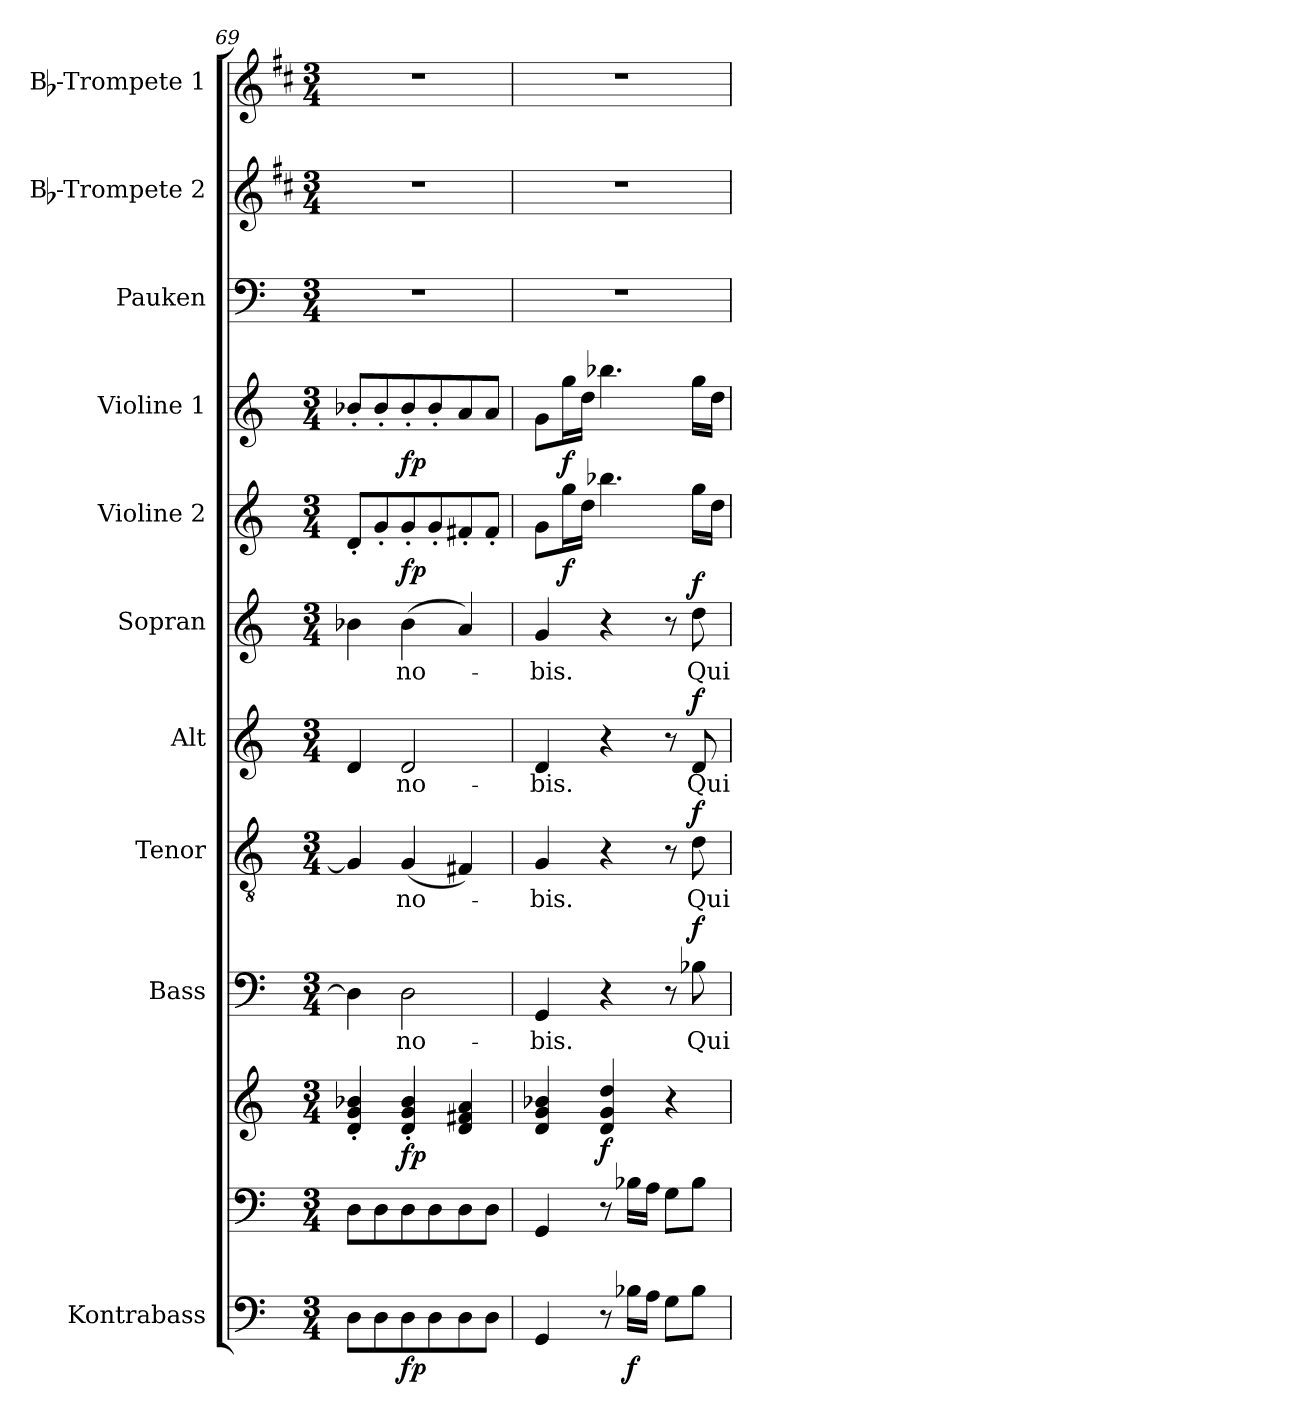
**kern	**dynam	**kern	**kern	**dynam	**kern	**text	**dynam	**kern	**text	**dynam	**kern	**text	**dynam	**kern	**text	**dynam	**kern	**dynam	**kern	**dynam	**kern	**kern	**kern
*part11	*part11	*part10	*part10	*part10	*part9	*part9	*part9	*part8	*part8	*part8	*part7	*part7	*part7	*part6	*part6	*part6	*part5	*part5	*part4	*part4	*part3	*part2	*part1
*staff12	*staff12	*staff11	*staff10	*staff10/11	*staff9	*staff9	*staff9	*staff8	*staff8	*staff8	*staff7	*staff7	*staff7	*staff6	*staff6	*staff6	*staff5	*staff5	*staff4	*staff4	*staff3	*staff2	*staff1
*I"Kontrabass	*	*	*	*	*I"Bass	*	*	*I"Tenor	*	*	*I"Alt	*	*	*I"Sopran	*	*	*I"Violine 2	*	*I"Violine 1	*	*I"Pauken	*I"Bb-Trompete 2	*I"Bb-Trompete 1
*I'Kb.	*	*	*	*	*I'B.	*	*	*I'T.	*	*	*I'A.	*	*	*I'S.	*	*	*I'Vl. 2	*	*I'Vl. 1	*	*I'Pk.	*I'Bb Trp. 2	*I'Bb Trp. 1
*clefF4	*	*clefF4	*clefG2	*	*clefF4	*	*	*clefGv2	*	*	*clefG2	*	*	*clefG2	*	*	*clefG2	*	*clefG2	*	*clefF4	*clefG2	*clefG2
*ITrd7c12	*	*	*	*	*	*	*	*	*	*	*	*	*	*	*	*	*	*	*	*	*	*ITrd1c2	*ITrd1c2
*k[]	*	*k[]	*k[]	*	*k[]	*	*	*k[]	*	*	*k[]	*	*	*k[]	*	*	*k[]	*	*k[]	*	*k[]	*k[]	*k[]
*C:	*	*C:	*C:	*	*C:	*	*	*C:	*	*	*C:	*	*	*C:	*	*	*C:	*	*C:	*	*C:	*C:	*C:
*M3/4	*	*M3/4	*M3/4	*	*M3/4	*	*	*M3/4	*	*	*M3/4	*	*	*M3/4	*	*	*M3/4	*	*M3/4	*	*M3/4	*M3/4	*M3/4
=69	=69	=69	=69	=69	=69	=69	=69	=69	=69	=69	=69	=69	=69	=69	=69	=69	=69	=69	=69	=69	=69	=69	=69
8DD\L	.	8D\L	4d/'< 4g/'< 4b-X/'<	.	4D\]	.	.	4G/]	.	.	4d/	.	.	4b-X\	.	.	8d'</L	.	8b-X'</L	.	2.r	2.r	2.r
8DD\	.	8D\	.	.	.	.	.	.	.	.	.	.	.	.	.	.	8g'</	.	8b-'</	.	.	.	.
!	!LO:DY:b	!	!	!LO:DY:b	!	!LO:LY:b	!	!	!LO:LY:b	!	!	!LO:LY:b	!	!	!LO:LY:b	!	!	!LO:DY:b	!	!LO:DY:b	!	!	!
8DD\	fp	8D\	4d/'< 4g/'< 4b-/'<	fp	2D\	no-	.	(<4G/	no-	.	2d/	no-	.	(>4b-\	no-	.	8g'</	fp	8b-'</	fp	.	.	.
8DD\	.	8D\	.	.	.	.	.	.	.	.	.	.	.	.	.	.	8g'</	.	8b-'</	.	.	.	.
8DD\	.	8D\	4d/ 4f#X/ 4a/	.	.	.	.	4F#X/)	.	.	.	.	.	4a/)	.	.	8f#X'</	.	8a/	.	.	.	.
8DD\J	.	8D\J	.	.	.	.	.	.	.	.	.	.	.	.	.	.	8f#'</J	.	8a/J	.	.	.	.
=70	=70	=70	=70	=70	=70	=70	=70	=70	=70	=70	=70	=70	=70	=70	=70	=70	=70	=70	=70	=70	=70	=70	=70
!	!	!	!	!	!	!LO:LY:b	!	!	!LO:LY:b	!	!	!LO:LY:b	!	!	!LO:LY:b	!	!	!	!	!	!	!	!
4GGG/	.	4GG/	4d/ 4g/ 4b-X/	.	4GG/	-bis.	.	4G/	-bis.	.	4d/	-bis.	.	4g/	-bis.	.	8g\L	.	8g\L	.	2.r	2.r	2.r
!	!	!	!	!	!	!	!	!	!	!	!	!	!	!	!	!	!	!LO:DY:b	!	!LO:DY:b	!	!	!
.	.	.	.	.	.	.	.	.	.	.	.	.	.	.	.	.	16gg\L	f	16gg\L	f	.	.	.
.	.	.	.	.	.	.	.	.	.	.	.	.	.	.	.	.	16dd\JJ	.	16dd\JJ	.	.	.	.
!	!	!	!	!LO:DY:b	!	!	!	!	!	!	!	!	!	!	!	!	!	!	!	!	!	!	!
8r	.	8r	4d/ 4g/ 4dd/	f	4r	.	.	4r	.	.	4r	.	.	4r	.	.	4.bb-X\	.	4.bb-X\	.	.	.	.
!	!LO:DY:b	!	!	!	!	!	!	!	!	!	!	!	!	!	!	!	!	!	!	!	!	!	!
16BB-X\LL	f	16B-X\LL	.	.	.	.	.	.	.	.	.	.	.	.	.	.	.	.	.	.	.	.	.
16AA\JJ	.	16A\JJ	.	.	.	.	.	.	.	.	.	.	.	.	.	.	.	.	.	.	.	.	.
8GG\L	.	8G\L	4r	.	8r	.	.	8r	.	.	8r	.	.	8r	.	.	.	.	.	.	.	.	.
!	!	!	!	!	!	!LO:LY:b	!LO:DY:a	!	!LO:LY:b	!LO:DY:a	!	!LO:LY:b	!LO:DY:a	!	!LO:LY:b	!LO:DY:a	!	!	!	!	!	!	!
8BB-\J	.	8B-\J	.	.	8B-X\	Qui	f	8d\	Qui	f	8d/	Qui	f	8dd\	Qui	f	16gg\LL	.	16gg\LL	.	.	.	.
.	.	.	.	.	.	.	.	.	.	.	.	.	.	.	.	.	16dd\JJ	.	16dd\JJ	.	.	.	.
=	=	=	=	=	=	=	=	=	=	=	=	=	=	=	=	=	=	=	=	=	=	=	=
*-	*-	*-	*-	*-	*-	*-	*-	*-	*-	*-	*-	*-	*-	*-	*-	*-	*-	*-	*-	*-	*-	*-	*-
